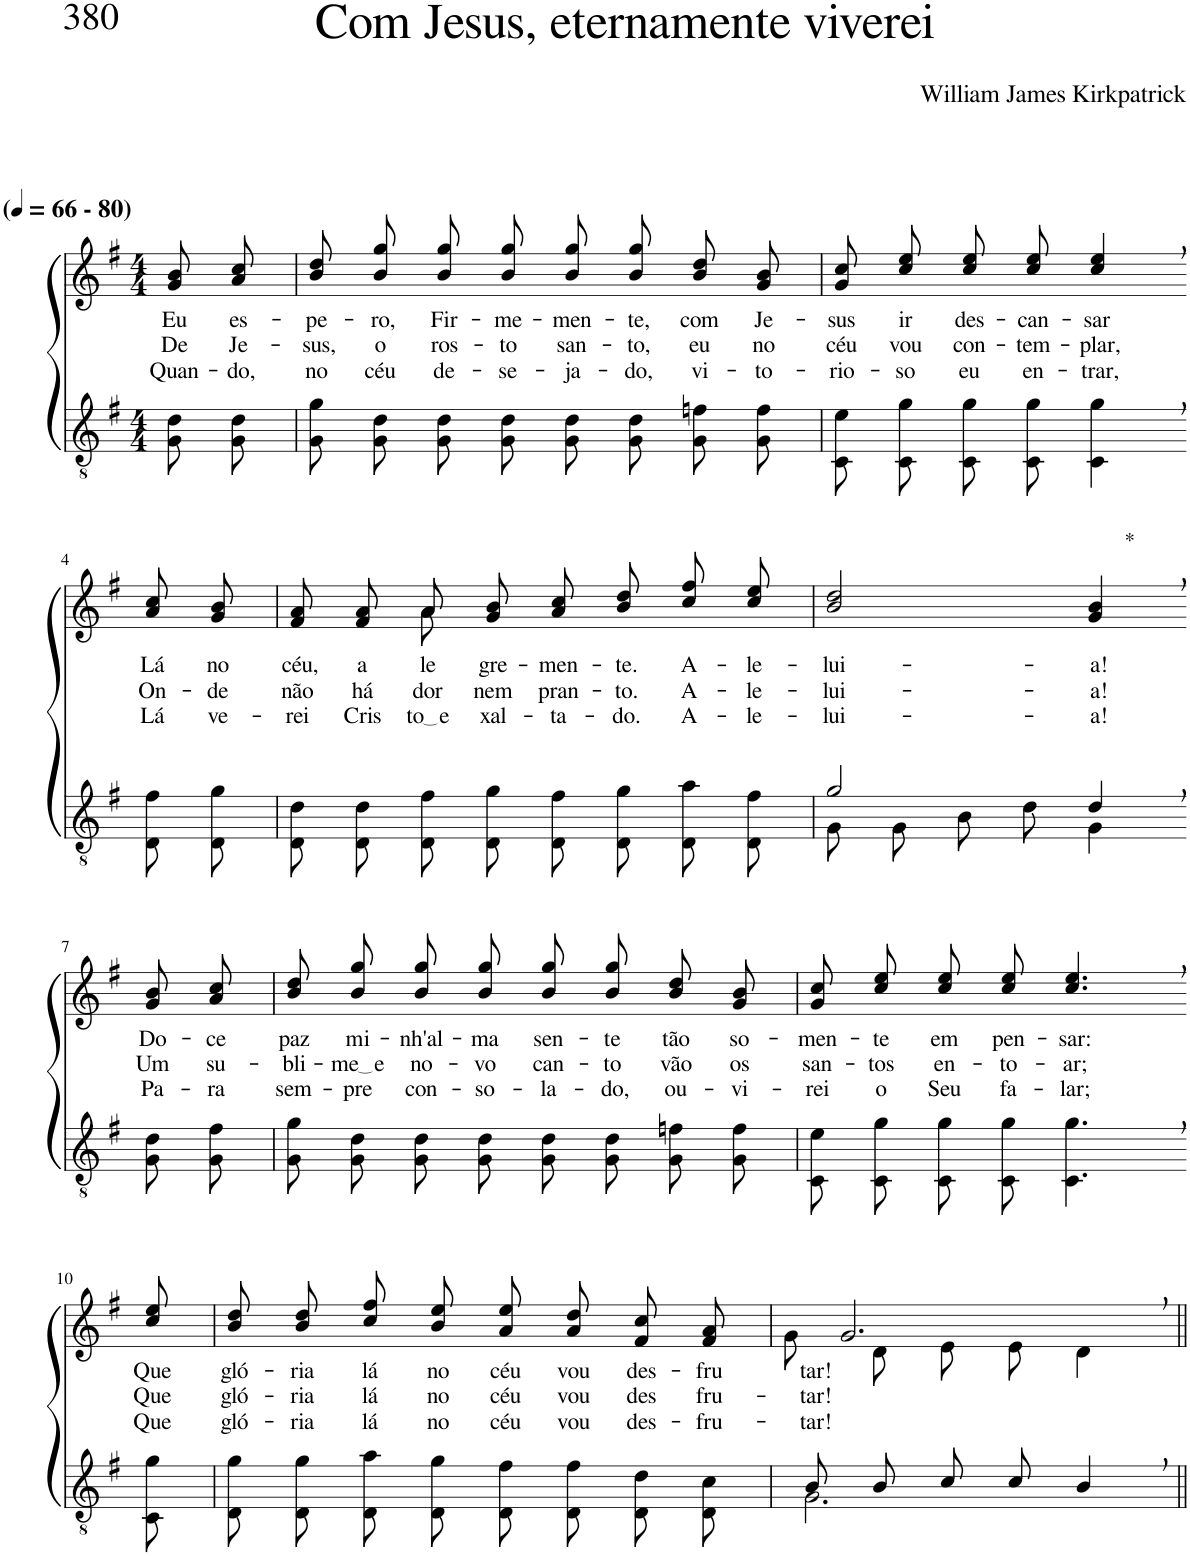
**kern	**kern	**text	**text	**text
*part2	*part1	*part1	*part1	*part1
*staff2	*staff1	*staff1	*staff1	*staff1
*I"Parte III e IV	*I"Parte I e II	*	*	*
*clefGv2	*clefG2	*	*	*
*Trd3c5	*Trd3c5	*	*	*
*k[f#]	*k[f#]	*	*	*
*M4/4	*M4/4	*	*	*
*MM66	*MM66	*	*	*
=1	=1	=1	=1	=1
!	!LO:TX:a:B:t=(	!	!	!
!	!LO:TX:a:B:t=- 80)	!	!	!
!	!	!LO:LY:b	!LO:LY:b	!LO:LY:b
8G\ 8d\L	8g/ 8b/L	Eu	De	Quan-
!	!	!LO:LY:b	!LO:LY:b	!LO:LY:b
8G\ 8d\J	8a/ 8cc/J	es-	Je-	-do,
=2	=2	=2	=2	=2
!	!	!LO:LY:b	!LO:LY:b	!LO:LY:b
8G\ 8g\L	8b\ 8dd\L	-pe-	-sus,	no
!	!	!LO:LY:b	!LO:LY:b	!LO:LY:b
8G\ 8d\J	8b\ 8gg\J	-ro,	o	céu
!	!	!LO:LY:b	!LO:LY:b	!LO:LY:b
8G\ 8d\L	8b\ 8gg\L	Fir-	ros-	de-
!	!	!LO:LY:b	!LO:LY:b	!LO:LY:b
8G\ 8d\J	8b\ 8gg\J	-me-	-to	-se-
!	!	!LO:LY:b	!LO:LY:b	!LO:LY:b
8G\ 8d\L	8b\ 8gg\L	-men-	san-	-ja-
!	!	!LO:LY:b	!LO:LY:b	!LO:LY:b
8G\ 8d\J	8b\ 8gg\J	-te,	-to,	-do,
!	!	!LO:LY:b	!LO:LY:b	!LO:LY:b
8G\ 8fn\L	8b\ 8dd\L	com	eu	vi-
!	!	!LO:LY:b	!LO:LY:b	!LO:LY:b
8G\ 8f\J	8g\ 8b\J	Je-	no	-to-
=3	=3	=3	=3	=3
!	!	!LO:LY:b	!LO:LY:b	!LO:LY:b
8C/ 8e/L	8g\ 8cc\L	-sus	céu	-rio-
!	!	!LO:LY:b	!LO:LY:b	!LO:LY:b
8C/ 8g/J	8cc\ 8ee\J	ir	vou	-so
!	!	!LO:LY:b	!LO:LY:b	!LO:LY:b
8C/ 8g/L	8cc\ 8ee\L	des-	con-	eu
!	!	!LO:LY:b	!LO:LY:b	!LO:LY:b
8C/ 8g/J	8cc\ 8ee\J	-can-	-tem-	en-
!	!	!LO:LY:b	!LO:LY:b	!LO:LY:b
4C\, 4g\,	4cc/, 4ee/,	-sar	-plar,	-trar,
!!LO:LB:g=z
=4-	=4-	=4-	=4-	=4-
!	!	!LO:LY:b	!LO:LY:b	!LO:LY:b
8D\ 8f#\L	8a/ 8cc/L	Lá	On-	Lá
!	!	!LO:LY:b	!LO:LY:b	!LO:LY:b
8D\ 8g\J	8g/ 8b/J	no	-de	ve-
=5	=5	=5	=5	=5
!	!	!LO:LY:b	!LO:LY:b	!LO:LY:b
*	*^	*	*	*
8D/ 8d/L	8f#/ 8a/L	4ryy	céu,	não	-rei
!	!	!	!LO:LY:b	!LO:LY:b	!LO:LY:b
8D/ 8d/J	8f#/ 8a/J	.	a-	há	Cris-
!	!	!	!LO:LY:b	!LO:LY:b	!LO:LY:b
8D\ 8f#\L	8a/L	8a\	-le-	dor	to e
!	!	!	!LO:LY:b	!LO:LY:b	!LO:LY:b
8D\ 8g\J	8g/ 8b/J	2ryy	-gre-	nem	-xal-
!	!	!	!LO:LY:b	!LO:LY:b	!LO:LY:b
8D\ 8f#\L	8a\ 8cc\L	.	-men-	pran-	-ta-
!	!	!	!LO:LY:b	!LO:LY:b	!LO:LY:b
8D\ 8g\J	8b\ 8dd\J	.	-te.	-to.	-do.
!	!	!	!LO:LY:b	!LO:LY:b	!LO:LY:b
8D/ 8a/L	8cc\ 8ff#\L	.	A-	A-	A-
!	!	!	!LO:LY:b	!LO:LY:b	!LO:LY:b
8D/ 8f#/J	8cc\ 8ee\J	8ryy	-le-	-le-	-le-
=6	=6	=6	=6	=6	=6
*^	*	*	*	*	*
!	!	!	!	!LO:LY:b	!LO:LY:b	!LO:LY:b
*	*	*v	*v	*	*	*
2g/	8G\L	2b/ 2dd/	-lui-	-lui-	-lui-
.	8G\J	.	.	.	.
.	8B\L	.	.	.	.
.	8d\J	.	.	.	.
!	!	!LO:TX:a:t=*	!	!	!
!	!	!	!LO:LY:b	!LO:LY:b	!LO:LY:b
4d,/	4G\	4g/, 4b/,	-a!	-a!	-a!
!!LO:LB:g=z
=7-	=7-	=7-	=7-	=7-	=7-
!	!	!	!LO:LY:b	!LO:LY:b	!LO:LY:b
*v	*v	*	*	*	*
8G\ 8d\L	8g/ 8b/L	Do-	Um	Pa-
!	!	!LO:LY:b	!LO:LY:b	!LO:LY:b
8G\ 8f#\J	8a/ 8cc/J	-ce	su-	-ra
=8	=8	=8	=8	=8
!	!	!LO:LY:b	!LO:LY:b	!LO:LY:b
8G\ 8g\L	8b\ 8dd\L	paz	-bli-	sem-
!	!	!LO:LY:b	!LO:LY:b	!LO:LY:b
8G\ 8d\J	8b\ 8gg\J	mi-	me e	-pre
!	!	!LO:LY:b	!LO:LY:b	!LO:LY:b
8G\ 8d\L	8b\ 8gg\L	-nh'al-	no-	con-
!	!	!LO:LY:b	!LO:LY:b	!LO:LY:b
8G\ 8d\J	8b\ 8gg\J	-ma	-vo	-so-
!	!	!LO:LY:b	!LO:LY:b	!LO:LY:b
8G\ 8d\L	8b\ 8gg\L	sen-	can-	-la-
!	!	!LO:LY:b	!LO:LY:b	!LO:LY:b
8G\ 8d\J	8b\ 8gg\J	-te	-to	-do,
!	!	!LO:LY:b	!LO:LY:b	!LO:LY:b
8G\ 8fn\L	8b\ 8dd\L	tão	vão	ou-
!	!	!LO:LY:b	!LO:LY:b	!LO:LY:b
8G\ 8f\J	8g\ 8b\J	so-	os	-vi-
=9	=9	=9	=9	=9
!	!	!LO:LY:b	!LO:LY:b	!LO:LY:b
8C/ 8e/L	8g\ 8cc\L	-men-	san-	-rei
!	!	!LO:LY:b	!LO:LY:b	!LO:LY:b
8C/ 8g/J	8cc\ 8ee\J	-te	-tos	o
!	!	!LO:LY:b	!LO:LY:b	!LO:LY:b
8C/ 8g/L	8cc\ 8ee\L	em	en-	Seu
!	!	!LO:LY:b	!LO:LY:b	!LO:LY:b
8C/ 8g/J	8cc\ 8ee\J	pen-	-to-	fa-
!	!	!LO:LY:b	!LO:LY:b	!LO:LY:b
4.C\, 4.g\,	4.cc/, 4.ee/,	-sar:	-ar;	-lar;
!!LO:LB:g=z
=10-	=10-	=10-	=10-	=10-
!	!	!LO:LY:b	!LO:LY:b	!LO:LY:b
8C\ 8g\	8cc/ 8ee/	Que	Que	Que
=11	=11	=11	=11	=11
!	!	!LO:LY:b	!LO:LY:b	!LO:LY:b
8D\ 8g\L	8b\ 8dd\L	gló-	gló-	gló-
!	!	!LO:LY:b	!LO:LY:b	!LO:LY:b
8D\ 8g\J	8b\ 8dd\J	-ria	-ria	-ria
!	!	!LO:LY:b	!LO:LY:b	!LO:LY:b
8D\ 8a\L	8cc\ 8ff#\L	lá	lá	lá
!	!	!LO:LY:b	!LO:LY:b	!LO:LY:b
8D\ 8g\J	8b\ 8ee\J	no	no	no
!	!	!LO:LY:b	!LO:LY:b	!LO:LY:b
8D/ 8f#/L	8a\ 8ee\L	céu	céu	céu
!	!	!LO:LY:b	!LO:LY:b	!LO:LY:b
8D/ 8f#/J	8a\ 8dd\J	vou	vou	vou
!	!	!LO:LY:b	!LO:LY:b	!LO:LY:b
8D/ 8d/L	8f#/ 8cc/L	des-	des	des-
!	!	!LO:LY:b	!LO:LY:b	!LO:LY:b
8D/ 8c/J	8f#/ 8a/J	-fru	fru-	-fru-
=12	=12	=12	=12	=12
*^	*	*	*	*
!	!	!	!LO:LY:b	!LO:LY:b	!LO:LY:b
*	*	*^	*	*	*
8B/L	2.G\	2.g,/	8g\L	tar!	-tar!	-tar!
8B/J	.	.	8d\J	.	.	.
8c/L	.	.	8e\L	.	.	.
8c/J	.	.	8e\J	.	.	.
4B,/	.	.	4d\	.	.	.
*v	*v	*	*	*	*	*
*	*v	*v	*	*	*
=||	=||	=||	=||	=||
*-	*-	*-	*-	*-
